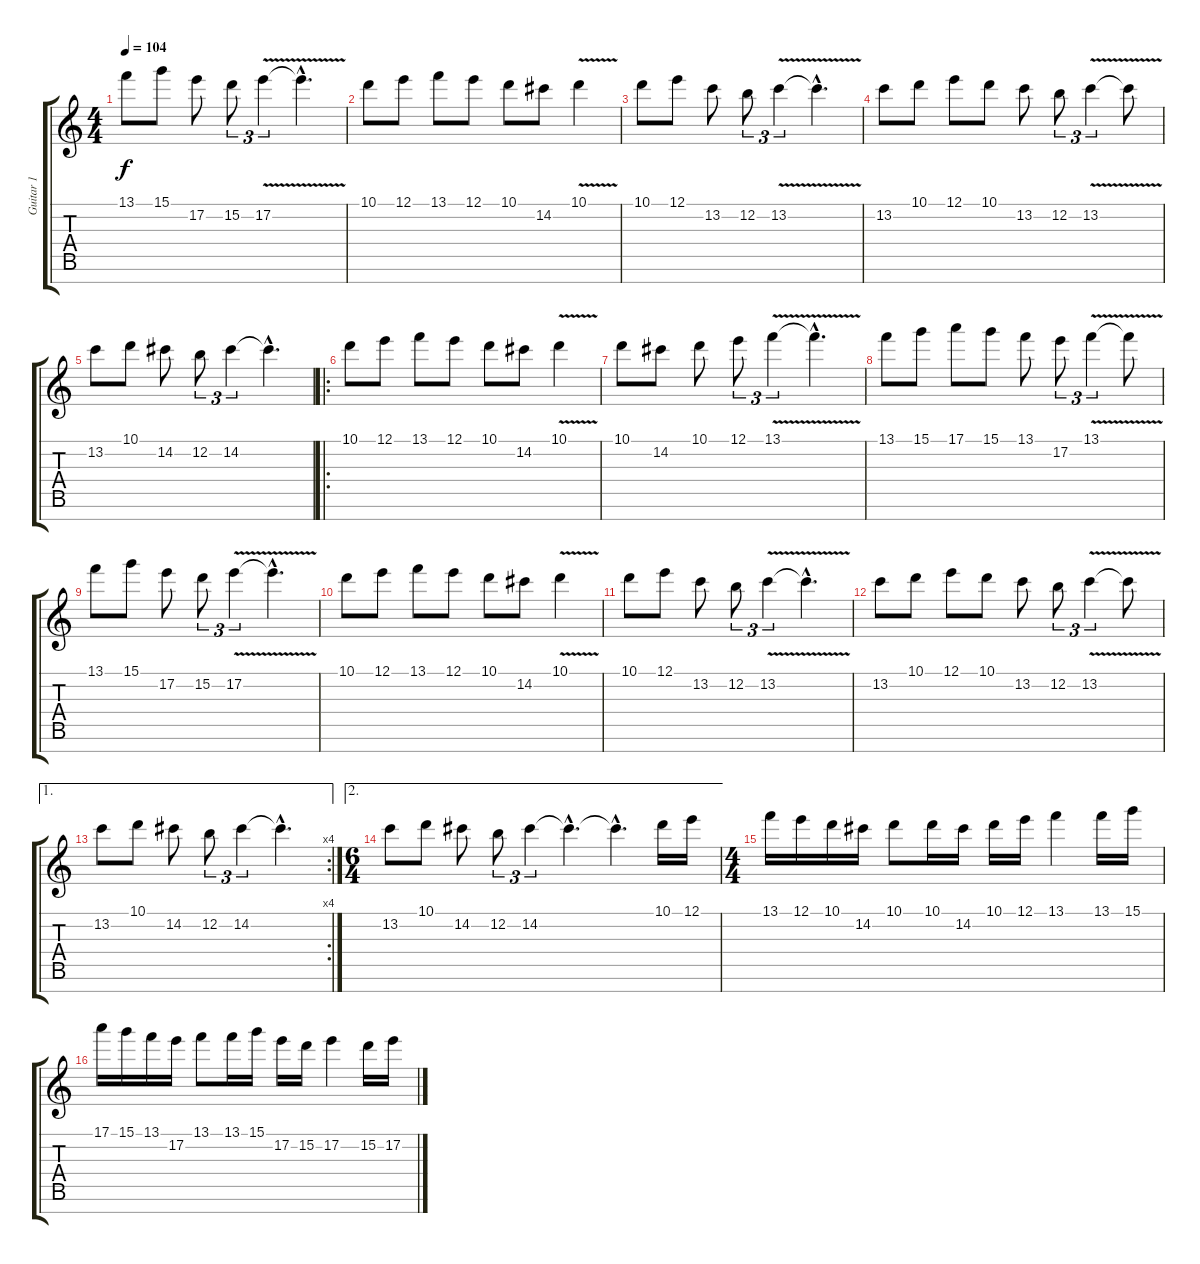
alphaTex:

\track ("Guitar 1" "Guitar 1") {instrument distortionguitar}
\staff {score tabs}
\tuning (E4 B3 G3 D3 A2 E2 B1) {hide}
\ts (4 4)
\tempo 104
\clef g2
\ks c
13.1.8{dy f} 15.1.8 17.2.8 15.2.8{tu (3 2)} 17.2{v}.4{tu (3 2)} 17.2{hac t}.4{d} |
10.1.8 12.1.8 13.1.8 12.1.8 10.1.8 14.2.8 10.1{v}.4 |
10.1.8 12.1.8 13.2.8 12.2.8{tu (3 2)} 13.2{v}.4{tu (3 2)} 13.2{hac t}.4{d} |
13.2.8 10.1.8 12.1.8 10.1.8 13.2.8 12.2.8{tu (3 2)} 13.2{v}.4{tu (3 2)} 13.2{t}.8 |
13.2.8 10.1.8 14.2.8 12.2.8{tu (3 2)} 14.2.4{tu (3 2)} 14.2{hac t}.4{d} |
\ro
10.1.8 12.1.8 13.1.8 12.1.8 10.1.8 14.2.8 10.1{v}.4 |
10.1.8 14.2.8 10.1.8 12.1.8{tu (3 2)} 13.1{v}.4{tu (3 2)} 13.1{hac t}.4{d} |
13.1.8 15.1.8 17.1.8 15.1.8 13.1.8 17.2.8{tu (3 2)} 13.1{v}.4{tu (3 2)} 13.1{t}.8 |
13.1.8 15.1.8 17.2.8 15.2.8{tu (3 2)} 17.2{v}.4{tu (3 2)} 17.2{hac t}.4{d} |
10.1.8 12.1.8 13.1.8 12.1.8 10.1.8 14.2.8 10.1{v}.4 |
10.1.8 12.1.8 13.2.8 12.2.8{tu (3 2)} 13.2{v}.4{tu (3 2)} 13.2{hac t}.4{d} |
13.2.8 10.1.8 12.1.8 10.1.8 13.2.8 12.2.8{tu (3 2)} 13.2{v}.4{tu (3 2)} 13.2{t}.8 |
\ae 1
\rc 4
13.2.8 10.1.8 14.2.8 12.2.8{tu (3 2)} 14.2.4{tu (3 2)} 14.2{hac t}.4{d} |
\ae 2
\ts (6 4)
13.2.8 10.1.8 14.2.8 12.2.8{tu (3 2)} 14.2.4{tu (3 2)} 14.2{hac t}.4{d} 14.2{hac t}.4{d} 10.1.16 12.1.16 |
\ts (4 4)
13.1.16 12.1.16 10.1.16 14.2.16 10.1.8 10.1.16 14.2.16 10.1.16 12.1.16 13.1.4 13.1.16 15.1.16 |
17.1.16 15.1.16 13.1.16 17.2.16 13.1.8 13.1.16 15.1.16 17.2.16 15.2.16 17.2.4 15.2.16 17.2.16
